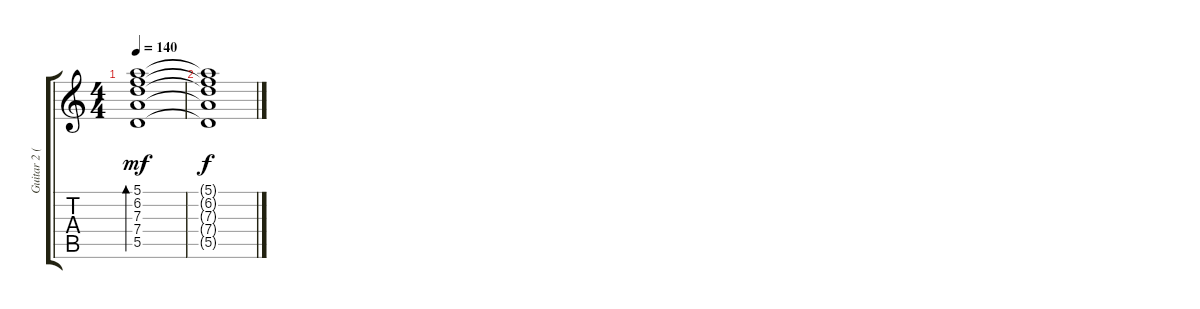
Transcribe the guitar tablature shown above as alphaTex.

\track ("Guitar 2 (Clean)" "Guitar 2 (") {instrument electricguitarclean}
\staff {score tabs}
\tuning (E4 B3 G3 D3 A2 E2) {hide}
\ts (4 4)
\tempo 140
\clef g2
\ks c
(5.1 6.2 7.3 7.4 5.5).1{bd 240 dy mf} |
(5.1{t} 6.2{t} 7.3{t} 7.4{t} 5.5{t}).1{dy f}
